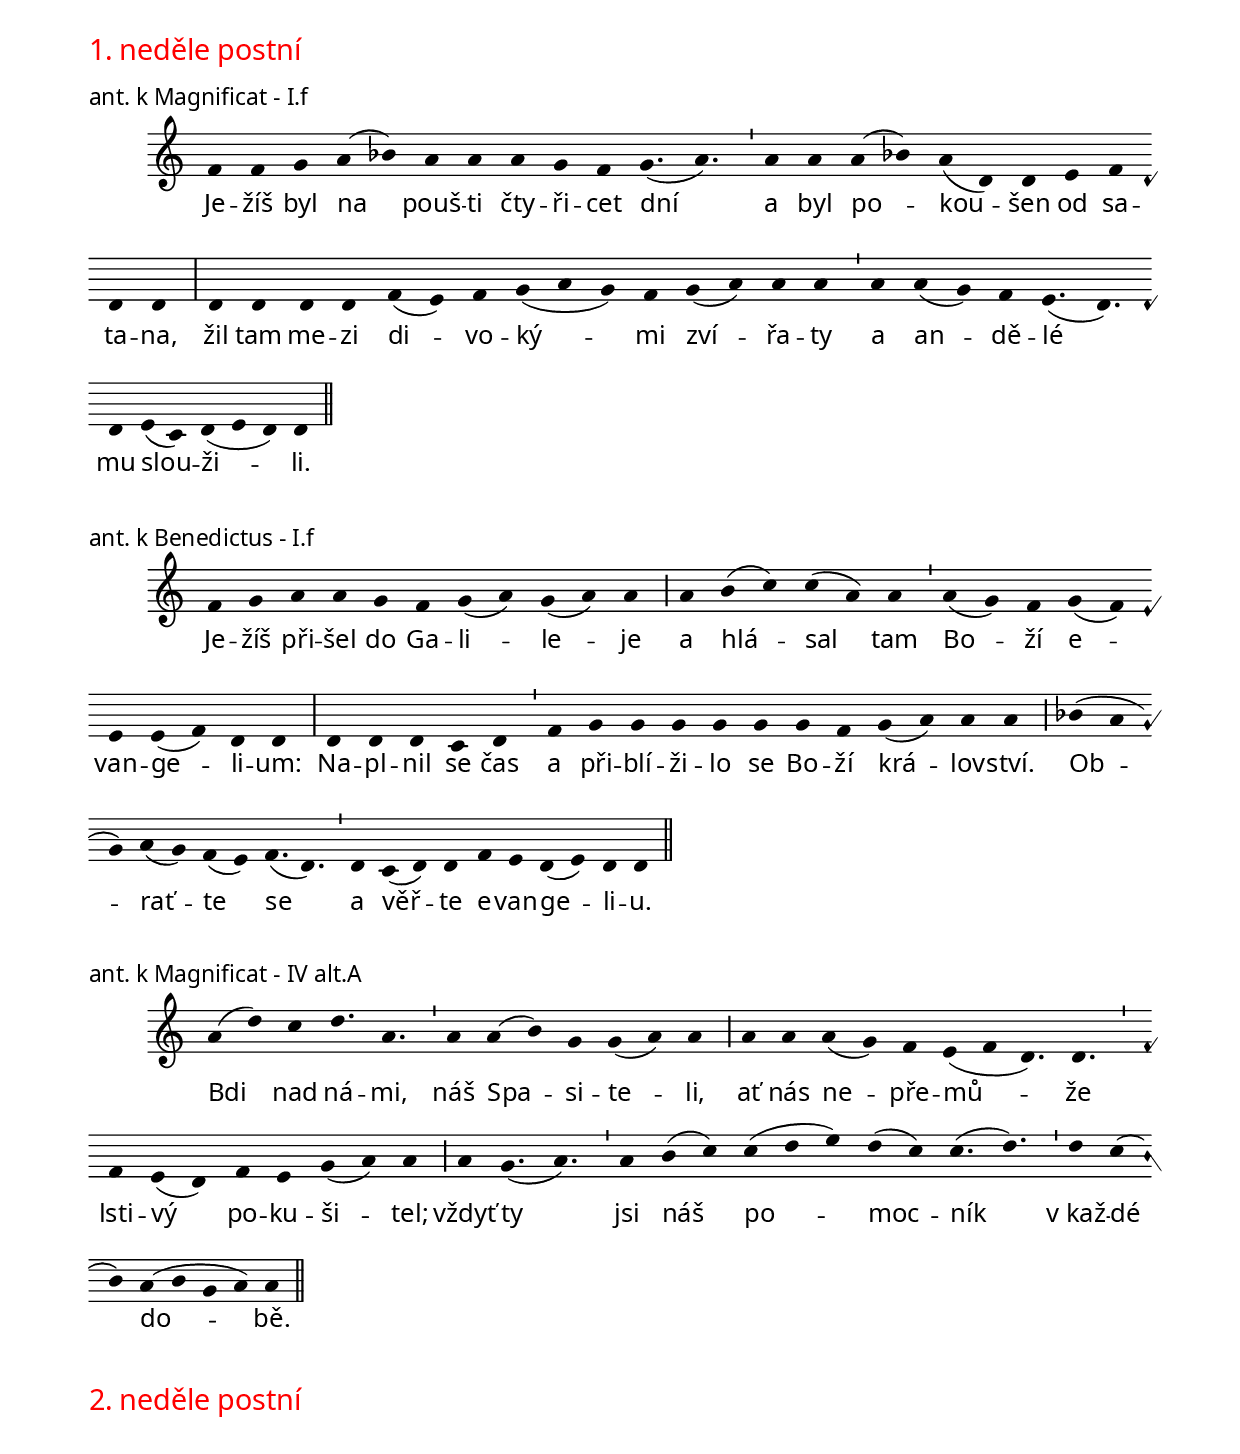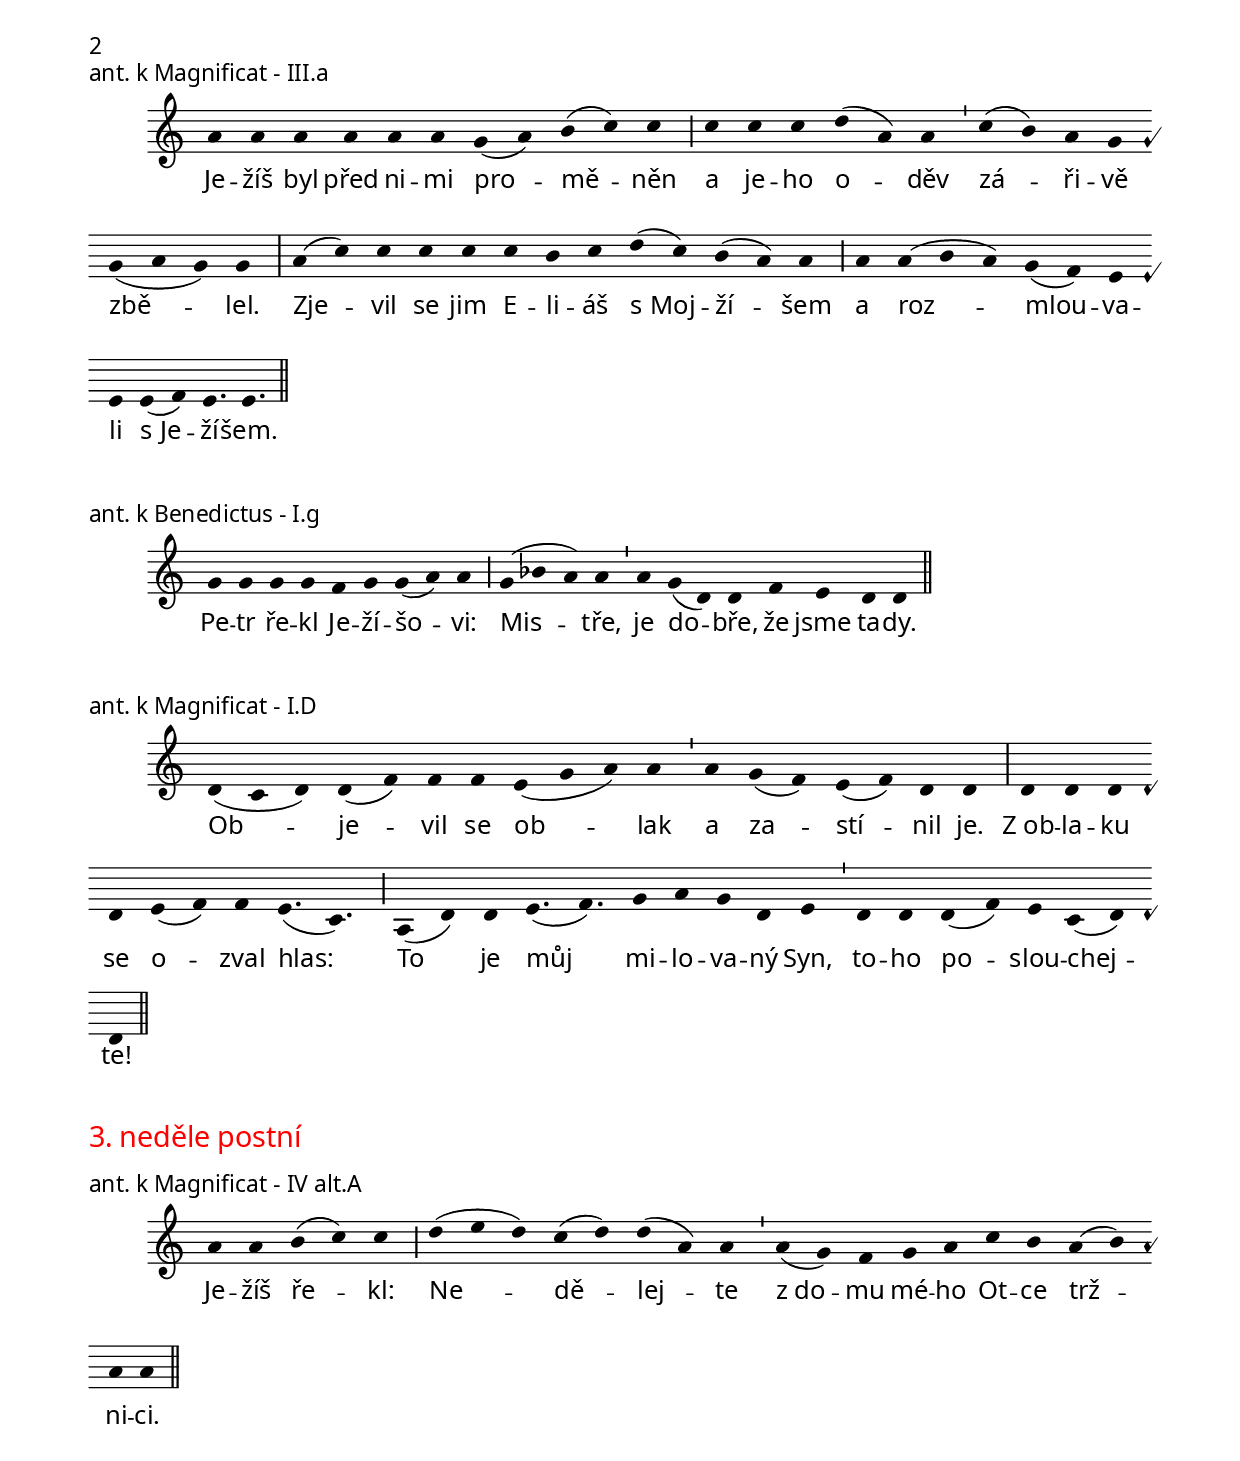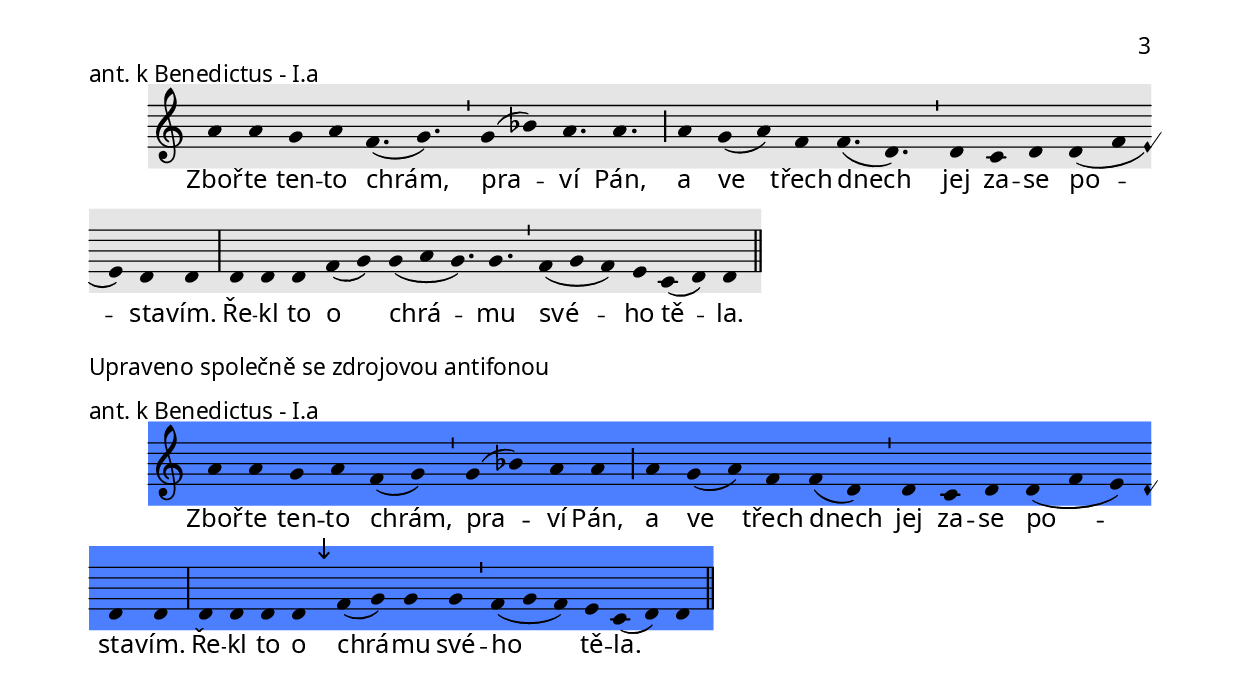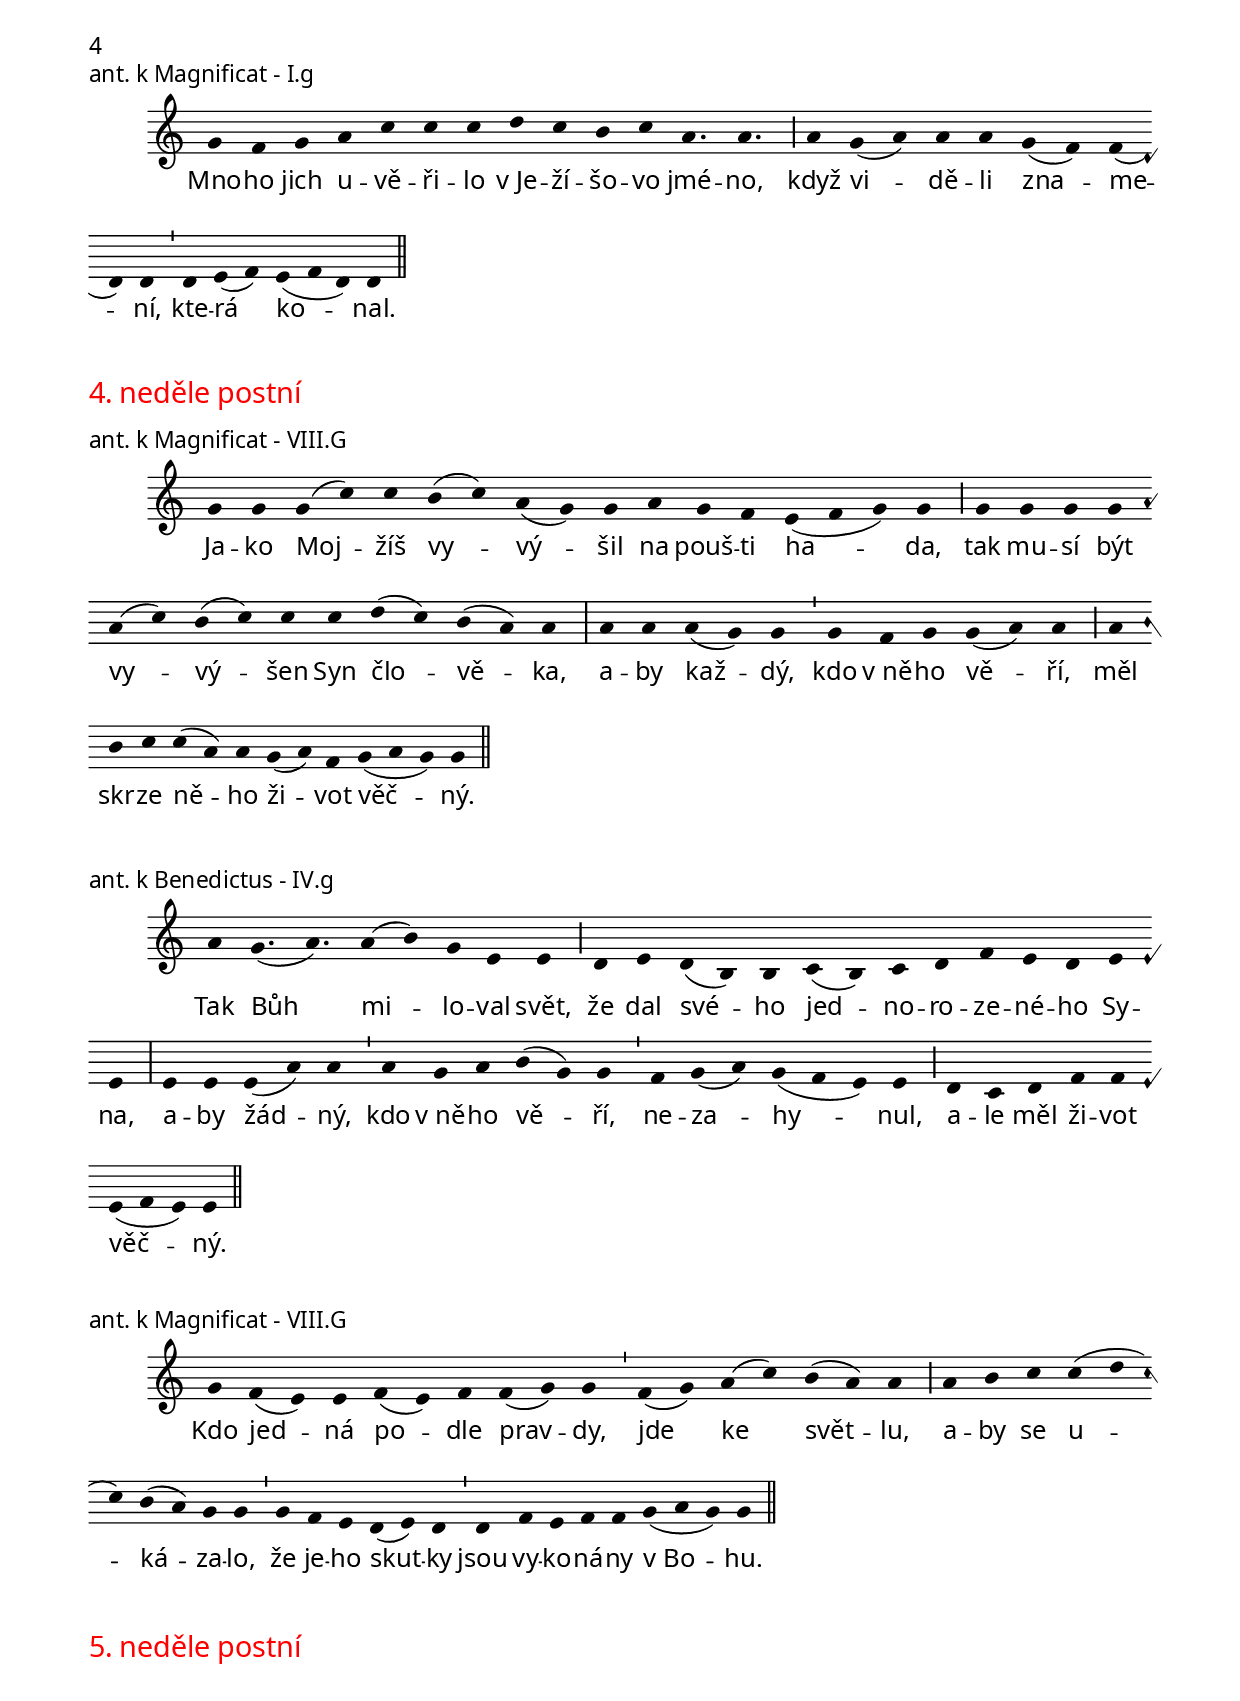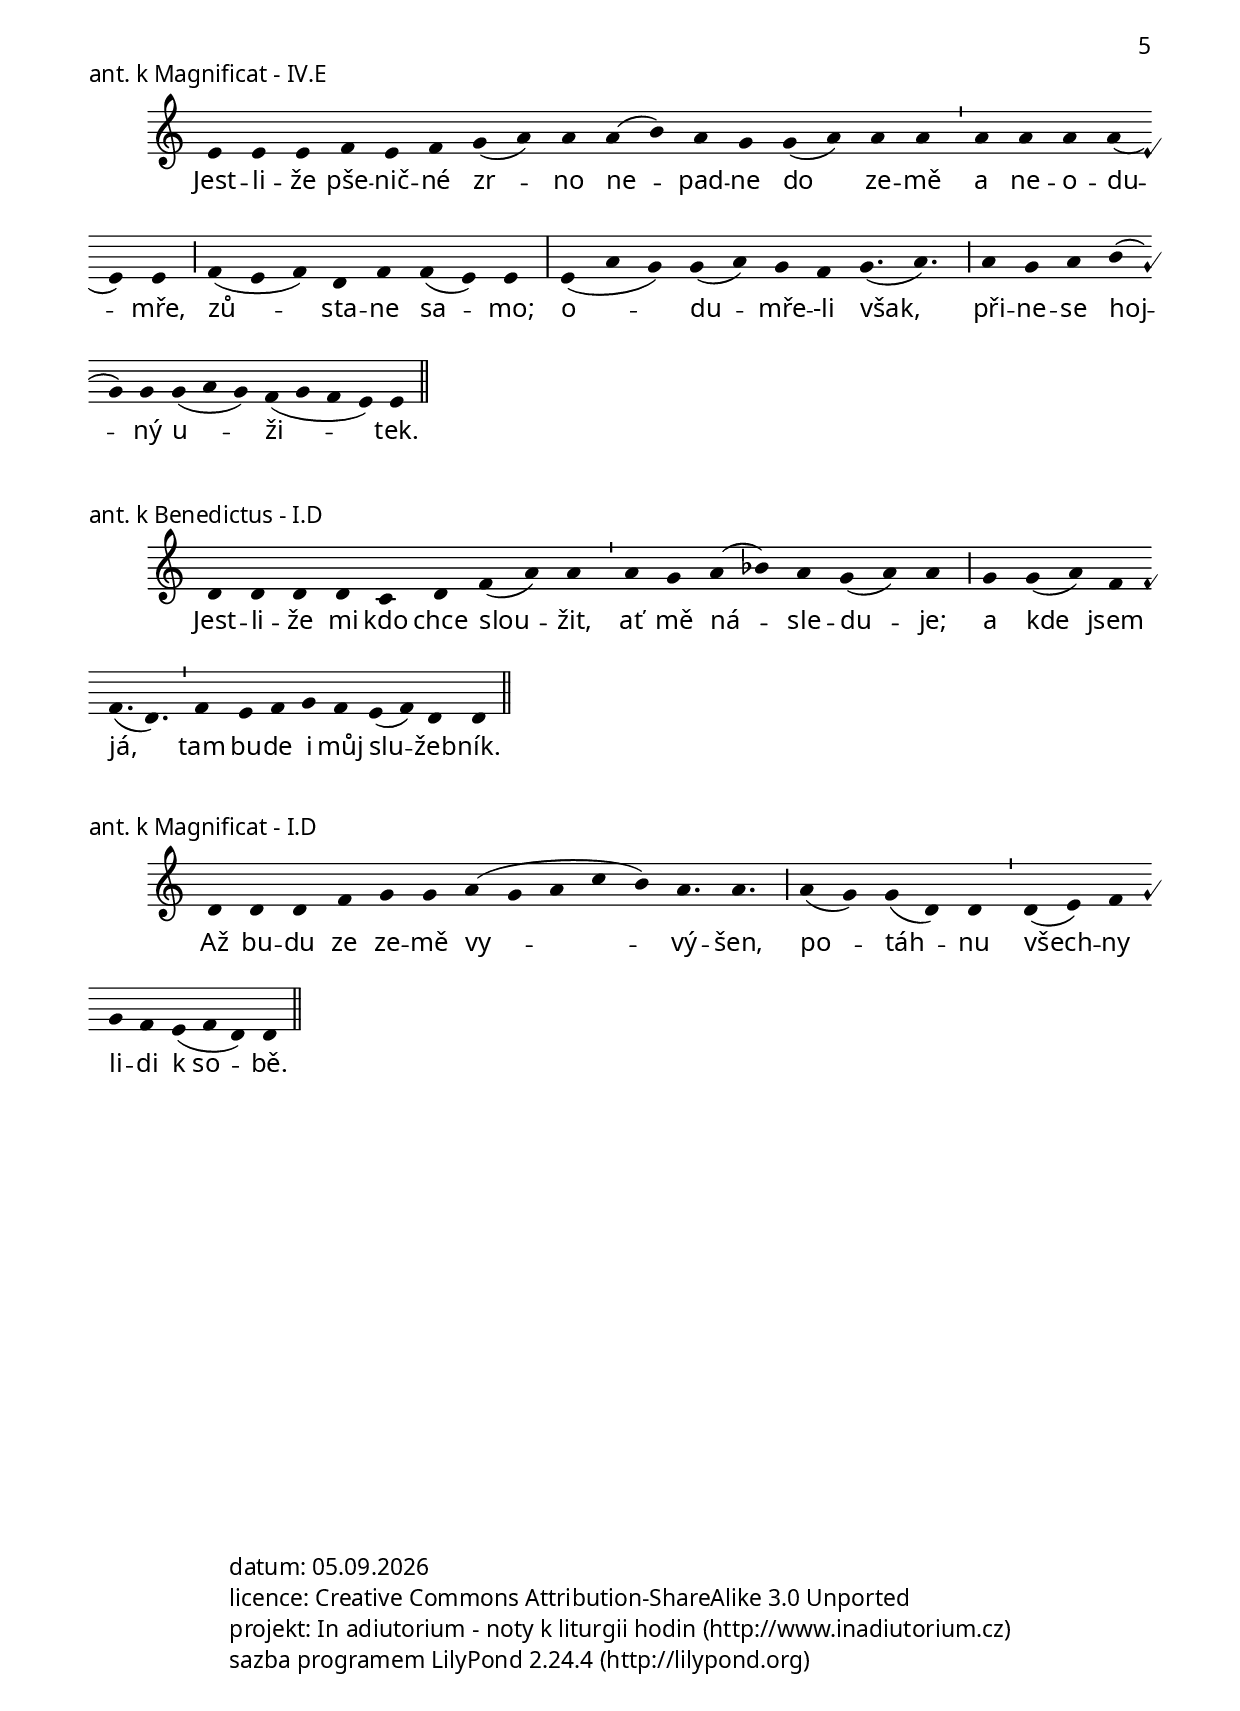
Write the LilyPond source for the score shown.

\include "../spolecne.ly"

\markup\nadpisDen{1. neděle postní}

\score {
  \relative c' {
    \choralniRezim
    f4 f g a( bes) a a a g f g4.( a) \barMin
    a4 a a( bes) a( d,) d e f d d \barMax
    d d d d f( e) f g( a g) f g( a) a a \barMin
    a a( g) f e4.( d) d4 e( c) d( e d) d \barFinalis
  }
  \addlyrics {
    Je -- žíš byl na pouš -- ti čty -- ři -- cet dní
    a byl po -- kou -- šen od sa -- ta -- na,
    žil tam me -- zi di -- vo -- ký -- mi zví -- řa -- ty
    a an -- dě -- lé mu slou -- ži -- li.
  }
  \header {
    quid = "ant. k Magnificat"
    modus = "I"
    differentia = "f"
    psalmus = ""
    placet = "minimálně _divokými_ a _sloužili_ opravit"
    id = "imag1"
    piece = \markup {\sestavTitulekBezZalmu}
  }
}

\score {
  \relative c' {
    \choralniRezim
    f4 g a a g f g( a) g( a) a \barMaior
    a b( c) c( a) a \barMin
    a( g) f g( f) e e( f) d d \barMax

    d d d c d \barMin
    f g g g g g g f g( a) a a \barMaior
    bes( a g) a( g) f( e) f4.( d) \barMin
    d4 c( d) d f e d( e) d d \barFinalis
  }
  \addlyrics {
    Je -- žíš při -- šel do Ga -- li -- le -- je
    a hlá -- sal tam
    Bo -- ží e -- van -- ge -- li -- um:

    Na -- pl -- nil se čas
    a při -- blí -- ži -- lo se Bo -- ží krá -- lov -- ství.
    Ob -- rať -- te se
    a věř -- te e -- van -- ge -- li -- u.
  }
  \header {
    quid = "ant. k Benedictus"
    modus = "I"
    differentia = "f"
    psalmus = ""
    id = "iben"
    fial = "antifony/mezidobi_nedeleB_02_10.ly#ne3b-ne1-mag"
    fons = "3. neděle v mezidobí, cyklus B, 1. nešpory, k Magnificat"
    piece = \markup {\sestavTitulekBezZalmu}
  }
}

\score {
  \relative c'' {
    \choralniRezim
    a( d) c d4. a \barMin a4 a( b) g g( a) a \barMaior
    a a a( g) f e( f d4.) d \barMin f4 e( d) f e g( a) a \barMaior
    a g4.( a) \barMin a4 b( c) c( d e) d( c) c4.( d) \barMin d4 c( b) a( b g a) a \barFinalis
  }
  \addlyrics {
    Bdi nad ná -- mi, náš Spa -- si -- te -- li,
    ať nás ne -- pře -- mů -- že lsti -- vý po -- ku -- ši -- tel;
    vždyť ty jsi náš po -- moc -- ník v_kaž -- dé do -- bě.
  }
  \header {
    quid = "ant. k Magnificat"
    modus = "IV alt"
    differentia = "A"
    psalmus = ""
    placet = "není zlá, ale rozsah je smrtící"
    id = "imag2"
    piece = \markup {\sestavTitulekBezZalmu}
  }
}

\markup\nadpisDen{2. neděle postní}

\score {
  \relative c'' {
    \choralniRezim
    a4 a a a a a g( a) b( c) c \barMaior
    c c c d( a) a \barMin c( b) a g g( a g) g \barMax
    a( c) c c c c b c d( c) b( a) a \barMaior
    a a( b a) g( f) e e e( f) e4. e \barFinalis
  }
  \addlyrics {
    Je -- žíš byl před ni -- mi pro -- mě -- něn
    a je -- ho o -- děv zá -- ři -- vě zbě -- lel.
    Zje -- vil se jim E -- li -- áš s_Moj -- ží -- šem
    a roz -- mlou -- va -- li s_Je -- ží -- šem.
  }
  \header {
    quid = "ant. k Magnificat"
    modus = "III"
    differentia = "a"
    psalmus = ""
    placet = "zkusit lépe"
    id = "iimag1"
    piece = \markup {\sestavTitulekBezZalmu}
  }
}

\score {
  \relative c'' {
    \choralniRezim
    g4 g g g f g g( a) a \barMaior
    g4( bes a) a \barMin a g( d) d f e d d \barFinalis
  }
  \addlyrics {
    Pe -- tr ře -- kl Je -- ží -- šo -- vi:
    Mis -- tře, je do -- bře, že jsme ta -- dy.
  }
  \header {
    quid = "ant. k Benedictus"
    modus = "I"
    differentia = "g"
    psalmus = ""
    placet = "lépe"
    id = "iiben"
    piece = \markup {\sestavTitulekBezZalmu}
  }
}

\score {
  \relative c' {
    \choralniRezim
    d4( c d) d( f) f f e( g a) a \barMin a g( f) e( f) d d \barMax
    d4 d d d e( f) f e4.( c) \barMaior
    % a je mimo bezny rozsah modu I - ale budiz mi odpusteno.
    a4( d) d e4.( f) g4 a g d e \barMin
    d d d( f) e c( d) d \barFinalis
  }
  \addlyrics {
    Ob -- je -- vil se ob -- lak a za -- stí -- nil je.
    Z_ob -- la -- ku se o -- zval hlas:
    To je můj mi -- lo -- va -- ný Syn,
    to -- ho po -- slou -- chej -- te!
  }
  \header {
    quid = "ant. k Magnificat"
    modus = "I"
    differentia = "D"
    psalmus = ""
    id = "iimag2"
    piece = \markup {\sestavTitulekBezZalmu}
  }
}

\markup\nadpisDen{3. neděle postní}

\score {
  \relative c'' {
    \choralniRezim
    a4 a b( c) c \barMaior
    % d e d c b a g a c b a( b) a a \barFinalis
    d( e d) c( d) d( a) a \barMin
    a( g) f g a c b a( b) a a \barFinalis
  }
  \addlyrics {
    Je -- žíš ře -- kl:
    Ne -- dě -- lej -- te z_do -- mu mé -- ho Ot -- ce trž -- ni -- ci.
  }
  \header {
    quid = "ant. k Magnificat"
    modus = "IV alt"
    differentia = "A"
    psalmus = ""
    id = "iiimag1"
    piece = \markup {\sestavTitulekBezZalmu}
  }
}

\pageBreak

\score {
  \relative c'' {
    \zvyraznovacSedy
    \choralniRezim
    a a g a f4.( g) \barMin g4( bes) a4. a \barMaior
    a4 g( a) f f4.( d) \barMin d4 c d d( f e) d d \barMax
    d d d f( g) g( a g4.) g \barMin f4( g f) e c( d) d \barFinalis
  }
  \addlyrics {
    Zboř -- te ten -- to chrám, pra -- ví Pán,
    a ve třech dnech jej za -- se po -- sta -- vím.
    Ře -- kl to o chrá -- mu své -- ho tě -- la.
  }
  \header {
    quid = "ant. k Benedictus"
    modus = "I"
    differentia = "a"
    psalmus = ""
    id = "iiiben"
    placet = "_o chrámu_ je špatně"
    fons = "velké kusy z: Bílá sobota, nešpory, 3. ant."
    fial = "pust_triduum.ly#so-nesp-ant3?upraveno"
    piece = \markup {\sestavTitulekBezZalmu}
  }
}

\markup{Upraveno společně se zdrojovou antifonou}

\score {
  \relative c'' {
    \zvyraznovacModry
    \choralniRezim
    a a g a f( g) \barMin g( bes) a a \barMaior
    a g( a) f f( d) \barMin d4 c d d( f e) d d \barMax
    d d d d \mark\sipka f( g) g g \barMin f4( g f) e c( d) d \barFinalis
  }
  \addlyrics {
    Zboř -- te ten -- to chrám, pra -- ví Pán,
    a ve třech dnech jej za -- se po -- sta -- vím.
    Ře -- kl to o chrá -- mu své -- ho tě -- la.
  }
  \header {
    quid = "ant. k Benedictus"
    modus = "I"
    differentia = "a"
    psalmus = ""
    id = "iiiben"
    fons = "velké kusy z: Bílá sobota, nešpory, 3. ant."
    fial = "pust_triduum.ly#so-nesp-ant3?upraveno"
    piece = \markup {\sestavTitulekBezZalmu}
  }
}

\pageBreak

\score {
  \relative c'' {
    \choralniRezim
    g4 f g a c c c d c b c a4. a \barMaior
    a4 g( a) a a g( f) f( d) d \barMin
    d e( f) e( f d) d \barFinalis
  }
  \addlyrics {
    Mno -- ho jich u -- vě -- ři -- lo v_Je -- ží -- šo -- vo jmé -- no,
    když vi -- dě -- li zna -- me -- ní, kte -- rá ko -- nal.
  }
  \header {
    quid = "ant. k Magnificat"
    modus = "I"
    differentia = "g"
    psalmus = ""
    placet = "zjevně modus VIII"
    id = "iiimag2"
    piece = \markup {\sestavTitulekBezZalmu}
  }
}

\markup\nadpisDen{4. neděle postní}

\score {
  \relative c'' {
    \choralniRezim
    g4 g g( c) c b( c) a( g) g a g f e( f g) g \barMaior
    g g g g a( c) b( c) c c d( c) b( a) a \barMax
    a a a( g) g \barMin g f g g( a) a \barMaior
    a b c c( a) a g( a) f g( a g) g \barFinalis
  }
  \addlyrics {
    Ja -- ko Moj -- žíš vy -- vý -- šil na pouš -- ti ha -- da,
    tak mu -- sí být vy -- vý -- šen Syn člo -- vě -- ka,
    a -- by kaž -- dý, kdo v_ně -- ho vě -- ří,
    měl skr -- ze ně -- ho ži -- vot věč -- ný.
  }
  \header {
    quid = "ant. k Magnificat"
    modus = "VIII"
    differentia = "G"
    psalmus = ""
    id = "ivmag1"
    fons = "rozsáhlá výpůjčka melodie z: pondělí Svatého týdne, ant. k Magnificat"
    placet = "od _aby každý_ snad půjde lépe"
    fial = "pust_svatytyden.ly#po-ne-amag?upraveno"
    piece = \markup {\sestavTitulekBezZalmu}
  }
}

\score {
  \relative c'' {
    \choralniRezim
    a4 g4.( a) a4( b) g e e \barMaior
    d e d( b) b c( b) c d f e d e e \barMax
    e e e( a) a \barMin a g a b( g) g \barMin
    f g( a) g( f e) e \barMaior
    d c d f f e( f e) e \barFinalis
  }
  \addlyrics {
    Tak Bůh mi -- lo -- val svět,
    že dal své -- ho jed -- no -- ro -- ze -- né -- ho Sy -- na,
    a -- by žád -- ný, kdo v_ně -- ho vě -- ří,
    ne -- za -- hy -- nul,
    a -- le měl ži -- vot věč -- ný.
  }
  \header {
    quid = "ant. k Benedictus"
    modus = "IV"
    differentia = "g"
    psalmus = ""
    id = "ivben"
    piece = \markup {\sestavTitulekBezZalmu}
  }
}

\score {
  \relative c'' {
    \choralniRezim
    g4 f( e) e f( e) f f( g) g \barMin
    f( g) a( c) b( a) a \barMaior
    a b c c( d c) b( a) g g \barMin
    g f e d( e) d \barMin d f e f f g( a g) g \barFinalis
  }
  \addlyrics {
    Kdo jed -- ná po -- dle prav -- dy,
    jde ke svět -- lu,
    a -- by se u -- ká -- za -- lo,
    že je -- ho skut -- ky jsou vy -- ko -- ná -- ny v_Bo -- hu.
  }
  \header {
    quid = "ant. k Magnificat"
    modus = "VIII"
    differentia = "G"
    psalmus = ""
    id = "ivmag2"
    piece = \markup {\sestavTitulekBezZalmu}
  }
}

\markup\nadpisDen{5. neděle postní}

\score {
  \relative c' {
    \choralniRezim
    e4 e e f e f g( a) a
    a( b) a g g( a) a a \barMin a
    a4 a a( e) e \barMaior
    f( e f) d f f( e) e \barMax
    e( a g) g( a) g f g4.( a) \barMaior
    a4 g a b( g) g g( a g) f( g f e) e \barFinalis
  }
  \addlyrics {
    Jest -- li -- že pše -- nič -- né zr -- no
    ne -- pad -- ne do ze -- mě a
    ne -- o -- du -- mře,
    zů -- sta -- ne sa -- mo;
    o -- du -- mře -- -li však,
    při -- ne -- se hoj -- ný u -- ži -- tek.
  }
  \header {
    quid = "ant. k Magnificat"
    modus = "IV"
    differentia = "E"
    psalmus = ""
    placet = "nemá spád"
    id = "vmag1"
    piece = \markup {\sestavTitulekBezZalmu}
  }
}

\score {
  \relative c' {
    \choralniRezim
    d4 d d d c d f( a) a \barMin
    a g a( bes) a g( a) a \barMaior
    g4 g( a) f f4.( d) \barMin
    f4 e f g f e( f) d d \barFinalis
  }
  \addlyrics {
    Jest -- li -- že mi kdo chce slou -- žit,
    ať mě ná -- sle -- du -- je;
    a kde jsem já,
    tam bu -- de i můj slu -- žeb -- ník.
  }
  \header {
    quid = "ant. k Benedictus"
    modus = "I"
    differentia = "D"
    psalmus = ""
    id = "vben"
    piece = \markup {\sestavTitulekBezZalmu}
  }
}

\score {
  \relative c' {
    \choralniRezim
    d4 d d f g g a( g a c b) a4. a \barMaior
    a4( g) g( d) d \barMin d( e) f g f e( f d) d \barFinalis
  }
  \addlyrics {
    Až bu -- du ze ze -- mě vy -- vý -- šen,
    po -- táh -- nu všech -- ny li -- di k_so -- bě.
  }
  \header {
    quid = "ant. k Magnificat"
    modus = "I"
    differentia = "D"
    psalmus = ""
    id = "vmag2"
    piece = \markup {\sestavTitulekBezZalmu}
  }
}